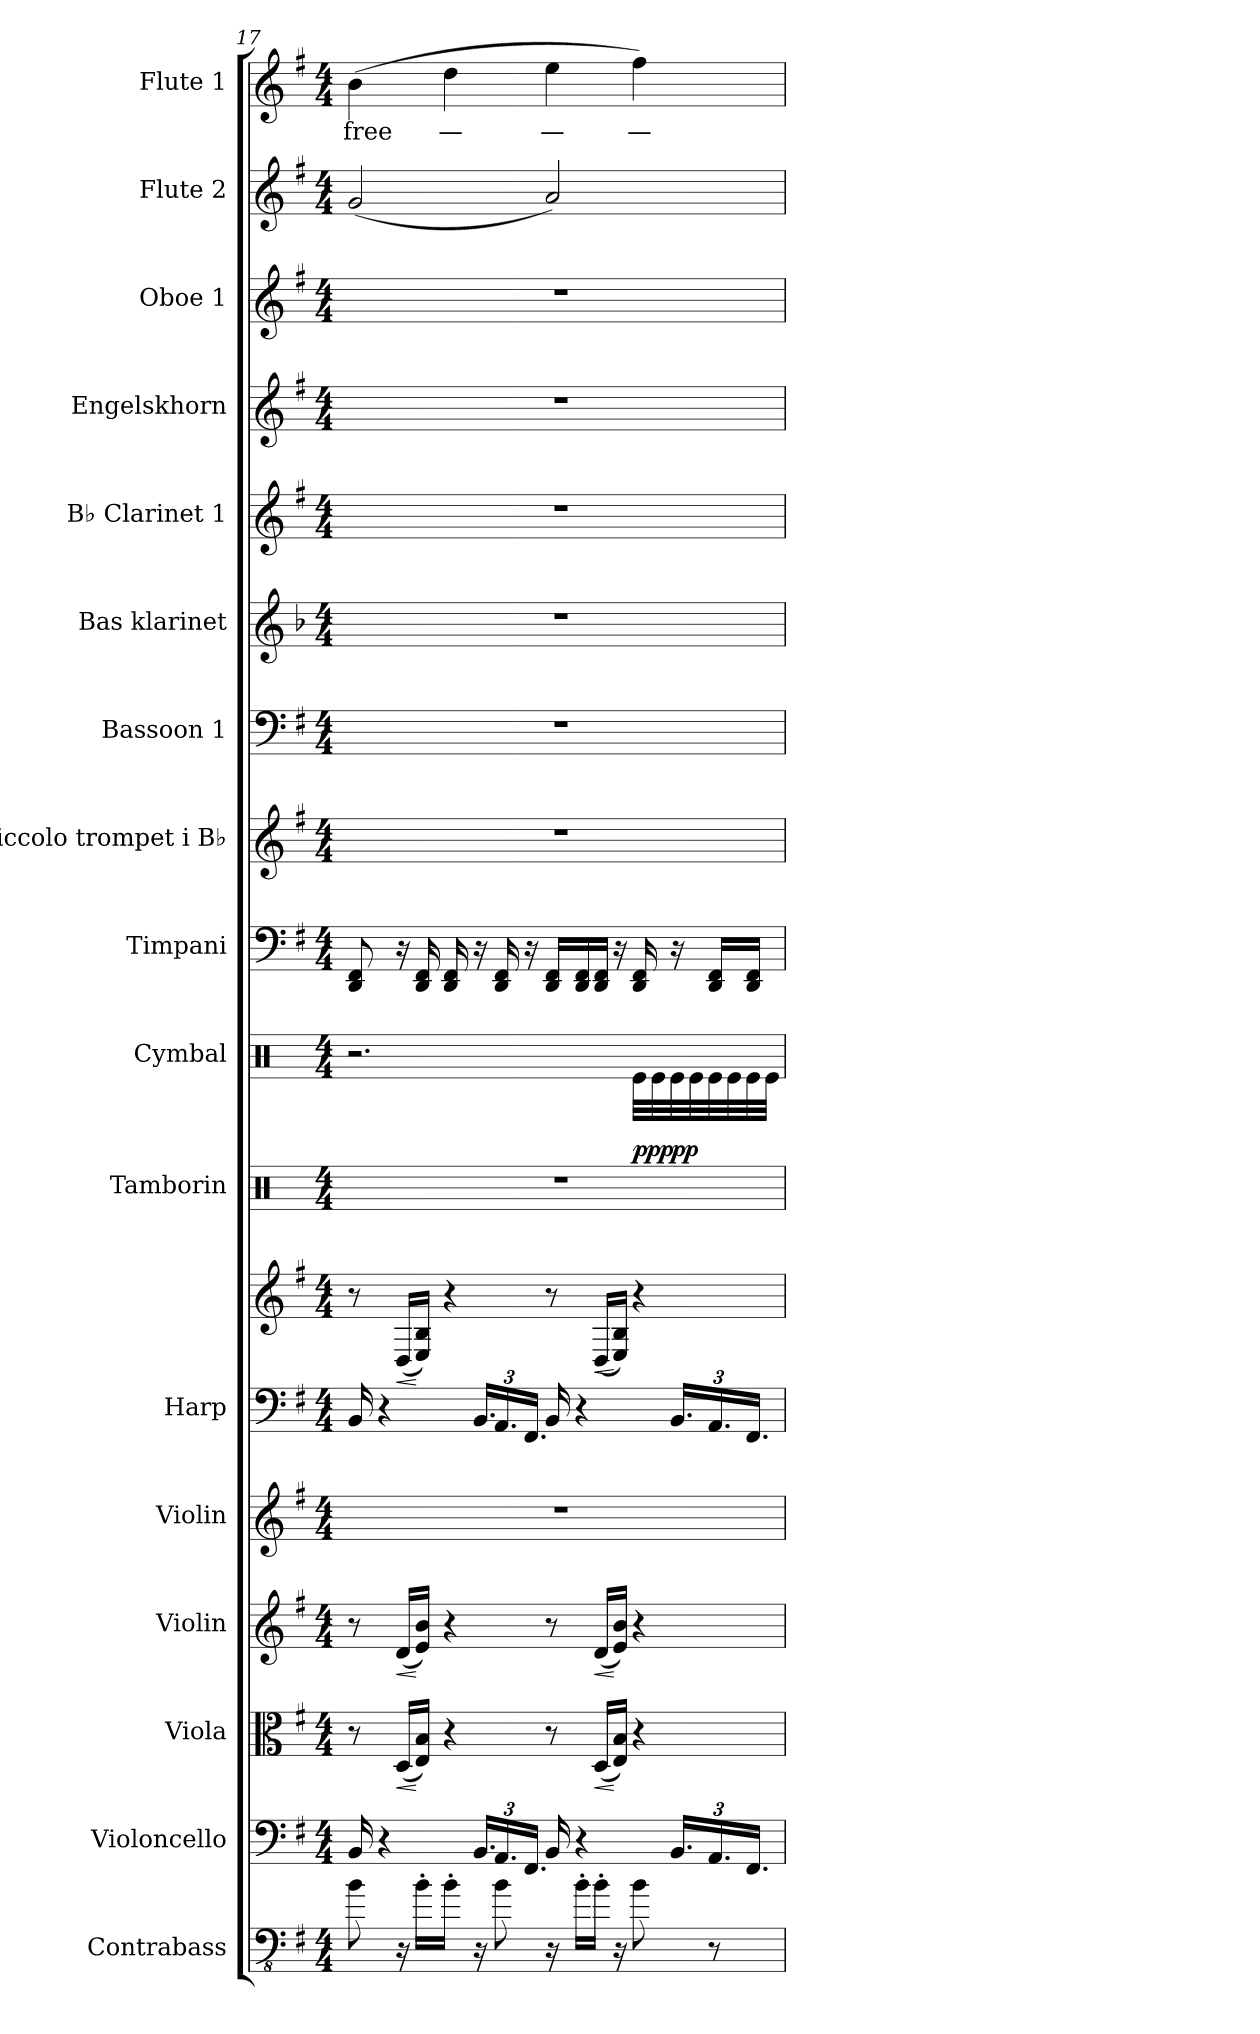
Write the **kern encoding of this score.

**kern	**kern	**kern	**dynam	**kern	**dynam	**kern	**kern	**kern	**dynam	**kern	**kern	**dynam	**kern	**kern	**kern	**kern	**kern	**kern	**kern	**kern	**kern	**text
*part17	*part16	*part15	*part15	*part14	*part14	*part13	*part12	*part12	*part12	*part11	*part10	*part10	*part9	*part8	*part7	*part6	*part5	*part4	*part3	*part2	*part1	*part1
*staff18	*staff17	*staff16	*staff16	*staff15	*staff15	*staff14	*staff13	*staff12	*staff12/13	*staff11	*staff10	*staff10	*staff9	*staff8	*staff7	*staff6	*staff5	*staff4	*staff3	*staff2	*staff1	*staff1
*I"Contrabass	*I"Violoncello	*I"Viola	*	*I"Violin	*	*I"Violin	*I"Harp	*	*	*I"Tamborin	*I"Cymbal	*	*I"Timpani	*I"Piccolo trompet i B♭	*I"Bassoon 1	*I"Bas klarinet	*I"B♭ Clarinet 1	*I"Engelskhorn	*I"Oboe 1	*I"Flute 2	*I"Flute 1	*
*I'Cb.	*I'Vc.	*I'Vla.	*	*I'Vln.	*	*I'Vln.	*I'Hrp.	*	*	*I'Tamb.	*I'Cym.	*	*I'Timp.	*I'P. tpt. i B♭	*I'Bsn. 1	*	*I'B♭ Cl. 1	*I'E.horn	*I'Ob. 1	*I'Fl. 2	*I'Fl. 1	*
!!LO:PB:g=z
*clefFv4	*clefF4	*clefC3	*	*clefG2	*	*clefG2	*clefF4	*clefG2	*	*clefX	*clefX	*	*clefF4	*clefG2	*clefF4	*clefG2	*clefG2	*clefG2	*clefG2	*clefG2	*clefG2	*
*ITrd7c12	*	*	*	*	*	*	*	*	*	*	*	*	*	*ITrd-6c-10	*	*ITrd8c14	*ITrd1c2	*ITrd4c7	*	*	*	*
*k[f#]	*k[f#]	*k[f#]	*	*k[f#]	*	*k[f#]	*k[f#]	*k[f#]	*	*k[]	*k[]	*	*k[f#]	*k[b-]	*k[f#]	*k[b-]	*k[b-]	*k[]	*k[f#]	*k[f#]	*k[f#]	*
*M4/4	*M4/4	*M4/4	*	*M4/4	*	*M4/4	*M4/4	*M4/4	*	*M4/4	*M4/4	*	*M4/4	*M4/4	*M4/4	*M4/4	*M4/4	*M4/4	*M4/4	*M4/4	*M4/4	*
=17	=17	=17	=17	=17	=17	=17	=17	=17	=17	=17	=17	=17	=17	=17	=17	=17	=17	=17	=17	=17	=17	=17
8BB\	16BB/	8r	.	8r	.	1r	16BB/	8r	.	1r	2.r	.	8DD/ 8FF#/	1r	1r	1r	1r	1r	1r	(2g/	(4b\	free
.	4r	.	.	.	.	.	4r	.	.	.	.	.	.	.	.	.	.	.	.	.	.	.
!	!	!	!LO:HP:b	!	!LO:HP:b	!	!	!	!LO:HP:b	!	!	!	!	!	!	!	!	!	!	!	!	!
16r	.	(16D/LL	<	(16d/LL	<	.	.	(16D/LL	<	.	.	.	16r	.	.	.	.	.	.	.	.	.
16BB'\LL	.	16E/ 16B/JJ)	[	16e/ 16b/JJ)	[	.	.	16E/ 16B/JJ)	[	.	.	.	16DD/ 16FF#/	.	.	.	.	.	.	.	.	.
16BB'\JJ	.	4r	.	4r	.	.	.	4r	.	.	.	.	16DD/ 16FF#/	.	.	.	.	.	.	.	4dd\	—
*	*Xbrackettup	*	*	*	*	*	*Xbrackettup	*	*	*	*	*	*	*	*	*	*	*	*	*	*	*
16r	24.BB/LL	.	.	.	.	.	24.BB/LL	.	.	.	.	.	16r	.	.	.	.	.	.	.	.	.
8BB\	24.AA/	.	.	.	.	.	24.AA/	.	.	.	.	.	16DD/ 16FF#/	.	.	.	.	.	.	.	.	.
.	24.FF#/JJ	.	.	.	.	.	24.FF#/JJ	.	.	.	.	.	16r	.	.	.	.	.	.	.	.	.
16r	16BB/	8r	.	8r	.	.	16BB/	8r	.	.	.	.	16DD/ 16FF#/LL	.	.	.	.	.	.	2a/)	4ee\	—
16BB'\LL	4r	.	.	.	.	.	4r	.	.	.	.	.	16DD/ 16FF#/	.	.	.	.	.	.	.	.	.
!	!	!	!LO:HP:b	!	!LO:HP:b	!	!	!	!LO:HP:b	!	!	!	!	!	!	!	!	!	!	!	!	!
16BB'\JJ	.	(16D/LL	<	(16d/LL	<	.	.	(16D/LL	<	.	.	.	16DD/ 16FF#/JJ	.	.	.	.	.	.	.	.	.
16r	.	16E/ 16B/JJ)	[	16e/ 16b/JJ)	[	.	.	16E/ 16B/JJ)	[	.	.	.	16r	.	.	.	.	.	.	.	.	.
!	!	!	!	!	!	!	!	!	!	!	!	!LO:DY:b	!	!	!	!	!	!	!	!	!	!
8BB\	.	4r	.	4r	.	.	.	4r	.	.	32Re\LLL	ppp	16DD/ 16FF#/	.	.	.	.	.	.	.	4ff#\)	—
.	.	.	.	.	.	.	.	.	.	.	32Re\	.	.	.	.	.	.	.	.	.	.	.
!	!	!	!	!	!	!	!	!	!	!	!	!LO:DY:b	!	!	!	!	!	!	!	!	!	!
.	24.BB/LL	.	.	.	.	.	24.BB/LL	.	.	.	32Re\	pp	16r	.	.	.	.	.	.	.	.	.
.	.	.	.	.	.	.	.	.	.	.	32Re\	.	.	.	.	.	.	.	.	.	.	.
8r	24.AA/	.	.	.	.	.	24.AA/	.	.	.	32Re\	.	16DD/ 16FF#/LL	.	.	.	.	.	.	.	.	.
.	.	.	.	.	.	.	.	.	.	.	32Re\	.	.	.	.	.	.	.	.	.	.	.
.	24.FF#/JJ	.	.	.	.	.	24.FF#/JJ	.	.	.	32Re\	.	16DD/ 16FF#/JJ	.	.	.	.	.	.	.	.	.
.	.	.	.	.	.	.	.	.	.	.	32Re\JJJ	.	.	.	.	.	.	.	.	.	.	.
=	=	=	=	=	=	=	=	=	=	=	=	=	=	=	=	=	=	=	=	=	=	=
*-	*-	*-	*-	*-	*-	*-	*-	*-	*-	*-	*-	*-	*-	*-	*-	*-	*-	*-	*-	*-	*-	*-
